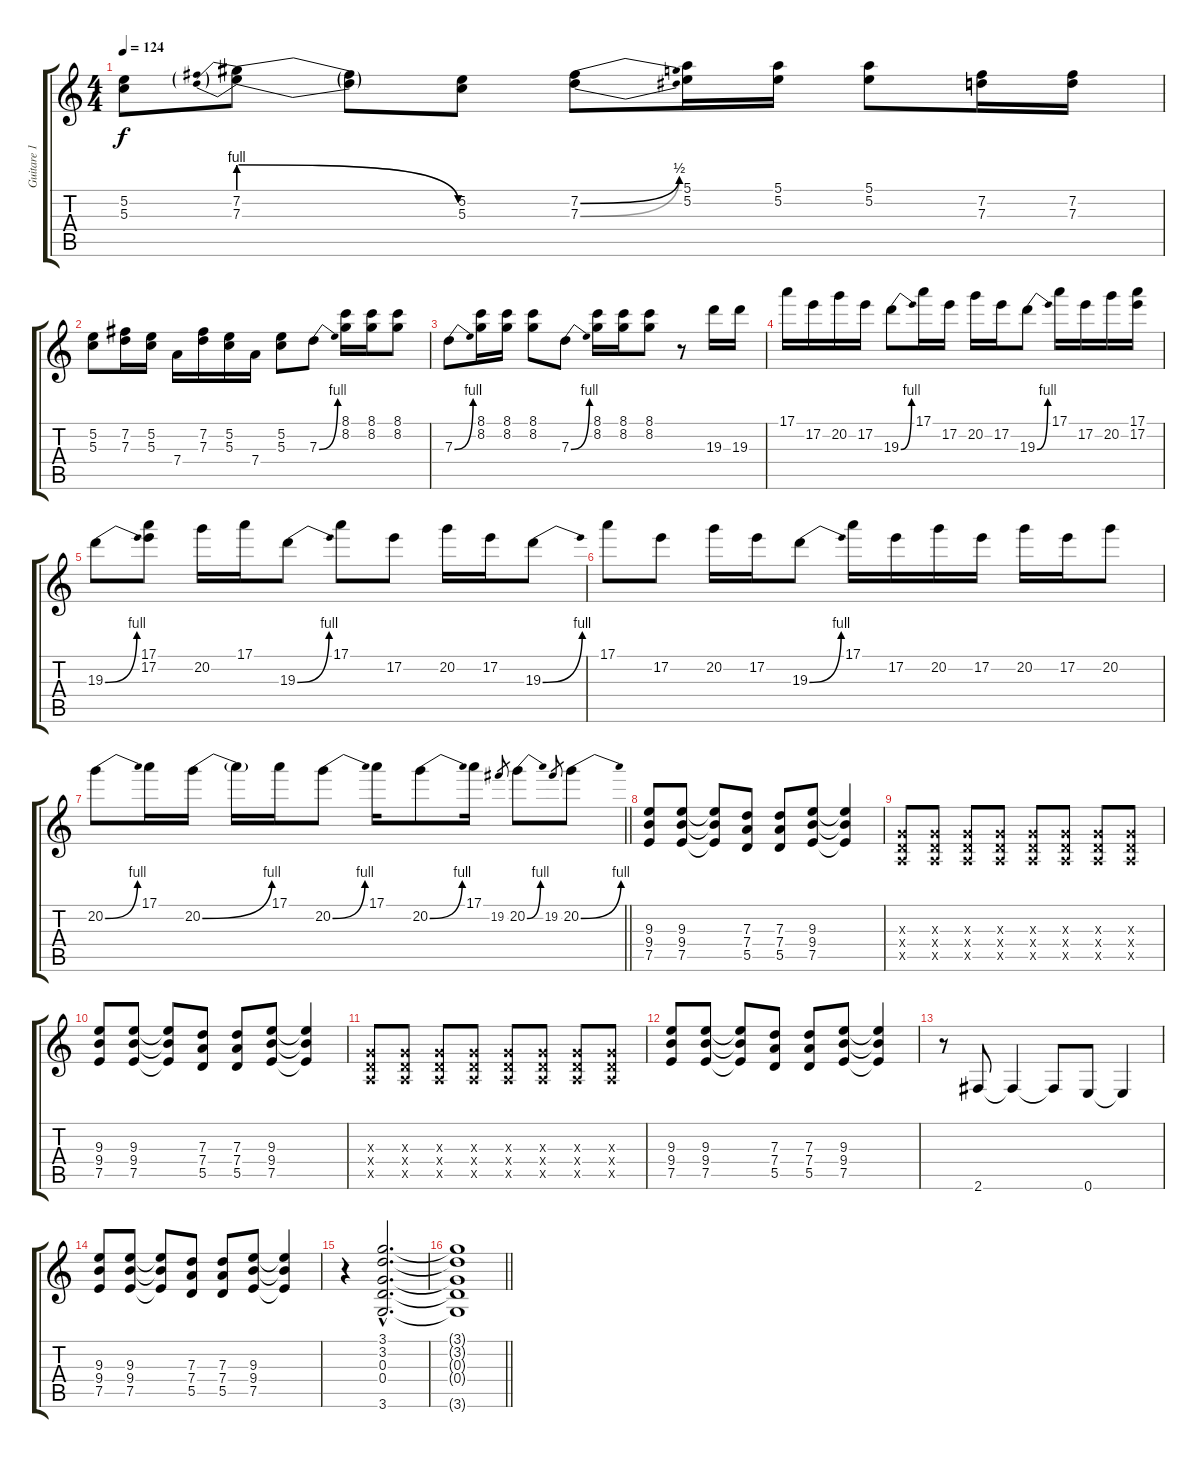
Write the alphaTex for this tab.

\track ("Guitare 1" "Guitare 1") {instrument overdrivenguitar}
\staff {score tabs}
\tuning (E4 B3 G3 D3 A2 E2) {hide}
\ts (4 4)
\tempo 124
\clef g2
\ks c
(5.2 5.3).8{dy f} (7.2{be (prebendrelease 0 4 60 0)} 7.3{be (prebendrelease 0 4 60 0)}).8 (7.2{t} 7.3{t}).8 (5.2 5.3).8 (7.2{be (bend 0 0 60 2)} 7.3{be (bend 0 0 60 2)}).8 (5.1 5.2).16 (5.1 5.2).16 (5.1 5.2).8 (7.2 7.3).16 (7.2 7.3).16 |
(5.2 5.3).8 (7.2 7.3).16 (5.2 5.3).16 7.4.16 (7.2 7.3).16 (5.2 5.3).16 7.4.16 (5.2 5.3).8 7.3{be (bend 0 0 60 4)}.8 (8.1 8.2).16 (8.1 8.2).16 (8.1 8.2).8 |
7.3{be (bend 0 0 60 4)}.8 (8.1 8.2).16 (8.1 8.2).16 (8.1 8.2).8 7.3{be (bend 0 0 60 4)}.8 (8.1 8.2).16 (8.1 8.2).16 (8.1 8.2).8 r.8 19.3.16 19.3.16 |
17.1.16 17.2.16 20.2.16 17.2.16 19.3{be (bend 0 0 60 4)}.8 17.1.16 17.2.16 20.2.16 17.2.16 19.3{be (bend 0 0 60 4)}.8 17.1.16 17.2.16 20.2.16 (17.1 17.2).16 |
19.3{be (bend 0 0 60 4)}.8 (17.1 17.2).8 20.2.16 17.1.16 19.3{be (bend 0 0 60 4)}.8 17.1.8 17.2.8 20.2.16 17.2.16 19.3{be (bend 0 0 60 4)}.8 |
17.1.8 17.2.8 20.2.16 17.2.16 19.3{be (bend 0 0 60 4)}.8 17.1.16 17.2.16 20.2.16 17.2.16 20.2.16 17.2.16 20.2.8 |
\barLineRight lightlight
20.2{be (bend 0 0 60 4)}.8 17.1.16 20.2{be (bend 0 0 60 4)}.16 20.2{t}.16 17.1.16 20.2{be (bend 0 0 60 4)}.8 17.1.16 20.2{be (bend 0 0 60 4)}.8 17.1.16 19.2.8{gr} 20.2{be (bend 0 0 60 4)}.8 19.2.8{gr} 20.2{be (bend 0 0 60 4)}.8 |
(9.3 9.4 7.5).8 (9.3 9.4 7.5).8 (9.3{t} 9.4{t} 7.5{t}).8 (7.3 7.4 5.5).8 (7.3 7.4 5.5).8 (9.3 9.4 7.5).8 (9.3{t} 9.4{t} 7.5{t}).4 |
(0.3{x} 0.4{x} 0.5{x}).8 (0.3{x} 0.4{x} 0.5{x}).8 (0.3{x} 0.4{x} 0.5{x}).8 (0.3{x} 0.4{x} 0.5{x}).8 (0.3{x} 0.4{x} 0.5{x}).8 (0.3{x} 0.4{x} 0.5{x}).8 (0.3{x} 0.4{x} 0.5{x}).8 (0.3{x} 0.4{x} 0.5{x}).8 |
(9.3 9.4 7.5).8 (9.3 9.4 7.5).8 (9.3{t} 9.4{t} 7.5{t}).8 (7.3 7.4 5.5).8 (7.3 7.4 5.5).8 (9.3 9.4 7.5).8 (9.3{t} 9.4{t} 7.5{t}).4 |
(0.3{x} 0.4{x} 0.5{x}).8 (0.3{x} 0.4{x} 0.5{x}).8 (0.3{x} 0.4{x} 0.5{x}).8 (0.3{x} 0.4{x} 0.5{x}).8 (0.3{x} 0.4{x} 0.5{x}).8 (0.3{x} 0.4{x} 0.5{x}).8 (0.3{x} 0.4{x} 0.5{x}).8 (0.3{x} 0.4{x} 0.5{x}).8 |
(9.3 9.4 7.5).8 (9.3 9.4 7.5).8 (9.3{t} 9.4{t} 7.5{t}).8 (7.3 7.4 5.5).8 (7.3 7.4 5.5).8 (9.3 9.4 7.5).8 (9.3{t} 9.4{t} 7.5{t}).4 |
r.8 2.6.8 2.6{t}.4 2.6{t}.8 0.6.8 0.6{t}.4 |
(9.3 9.4 7.5).8 (9.3 9.4 7.5).8 (9.3{t} 9.4{t} 7.5{t}).8 (7.3 7.4 5.5).8 (7.3 7.4 5.5).8 (9.3 9.4 7.5).8 (9.3{t} 9.4{t} 7.5{t}).4 |
r.4 (3.1{hac} 3.2{hac} 0.3{hac} 0.4{hac} 3.6{hac}).2{d} |
\barLineRight lightlight
(3.1{t} 3.2{t} 0.3{t} 0.4{t} 3.6{t}).1
